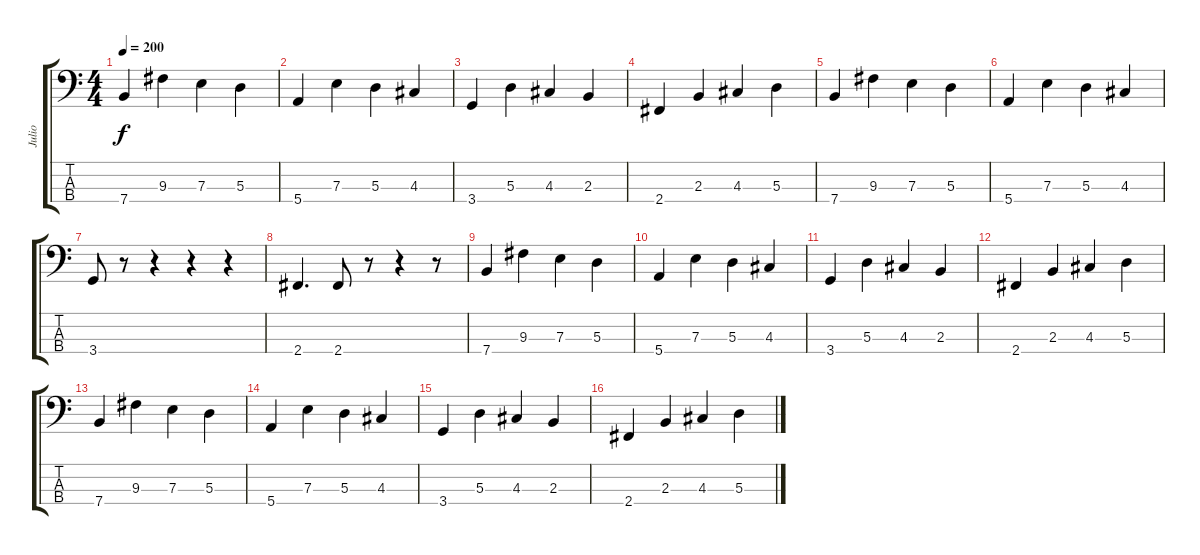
\track ("Julio" "Julio") {instrument electricbassfinger}
\staff {score tabs}
\tuning (G2 D2 A1 E1) {hide}
\ts (4 4)
\tempo 200
\clef f4
\ks c
7.4.4{dy f} 9.3.4 7.3.4 5.3.4 |
5.4.4 7.3.4 5.3.4 4.3.4 |
3.4.4 5.3.4 4.3.4 2.3.4 |
2.4.4 2.3.4 4.3.4 5.3.4 |
7.4.4 9.3.4 7.3.4 5.3.4 |
5.4.4 7.3.4 5.3.4 4.3.4 |
3.4.8 r.8 r.4 r.4 r.4 |
2.4.4{d} 2.4.8 r.8 r.4 r.8 |
7.4.4 9.3.4 7.3.4 5.3.4 |
5.4.4 7.3.4 5.3.4 4.3.4 |
3.4.4 5.3.4 4.3.4 2.3.4 |
2.4.4 2.3.4 4.3.4 5.3.4 |
7.4.4 9.3.4 7.3.4 5.3.4 |
5.4.4 7.3.4 5.3.4 4.3.4 |
3.4.4 5.3.4 4.3.4 2.3.4 |
2.4.4 2.3.4 4.3.4 5.3.4
